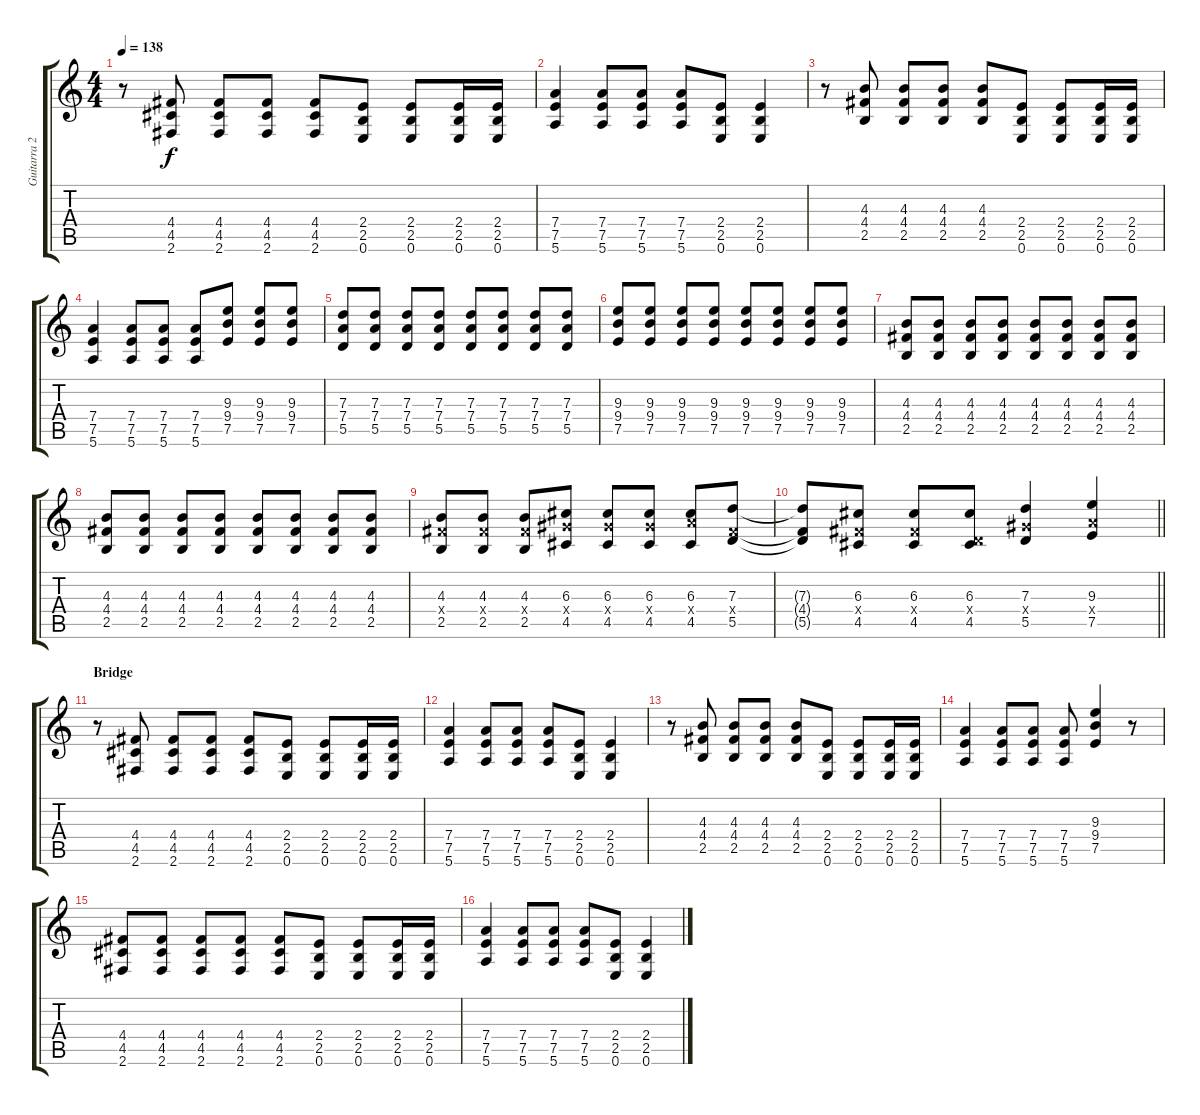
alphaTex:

\track ("Guitarra 2 - Erik" "Guitarra 2") {instrument overdrivenguitar}
\staff {score tabs}
\tuning (E4 B3 G3 D3 A2 E2) {hide}
\ts (4 4)
\tempo 138
\clef g2
\ks c
r.8{dy f} (4.4 4.5 2.6).8 (4.4 4.5 2.6).8 (4.4 4.5 2.6).8 (4.4 4.5 2.6).8 (2.4 2.5 0.6).8 (2.4 2.5 0.6).8 (2.4 2.5 0.6).16 (2.4 2.5 0.6).16 |
(7.4 7.5 5.6).4 (7.4 7.5 5.6).8 (7.4 7.5 5.6).8 (7.4 7.5 5.6).8 (2.4 2.5 0.6).8 (2.4 2.5 0.6).4 |
r.8 (4.3 4.4 2.5).8 (4.3 4.4 2.5).8 (4.3 4.4 2.5).8 (4.3 4.4 2.5).8 (2.4 2.5 0.6).8 (2.4 2.5 0.6).8 (2.4 2.5 0.6).16 (2.4 2.5 0.6).16 |
(7.4 7.5 5.6).4 (7.4 7.5 5.6).8 (7.4 7.5 5.6).8 (7.4 7.5 5.6).8 (9.3 9.4 7.5).8 (9.3 9.4 7.5).8 (9.3 9.4 7.5).8 |
(7.3 7.4 5.5).8 (7.3 7.4 5.5).8 (7.3 7.4 5.5).8 (7.3 7.4 5.5).8 (7.3 7.4 5.5).8 (7.3 7.4 5.5).8 (7.3 7.4 5.5).8 (7.3 7.4 5.5).8 |
(9.3 9.4 7.5).8 (9.3 9.4 7.5).8 (9.3 9.4 7.5).8 (9.3 9.4 7.5).8 (9.3 9.4 7.5).8 (9.3 9.4 7.5).8 (9.3 9.4 7.5).8 (9.3 9.4 7.5).8 |
(4.3 4.4 2.5).8 (4.3 4.4 2.5).8 (4.3 4.4 2.5).8 (4.3 4.4 2.5).8 (4.3 4.4 2.5).8 (4.3 4.4 2.5).8 (4.3 4.4 2.5).8 (4.3 4.4 2.5).8 |
(4.3 4.4 2.5).8 (4.3 4.4 2.5).8 (4.3 4.4 2.5).8 (4.3 4.4 2.5).8 (4.3 4.4 2.5).8 (4.3 4.4 2.5).8 (4.3 4.4 2.5).8 (4.3 4.4 2.5).8 |
(4.3 4.4{x} 2.5).8 (4.3 4.4{x} 2.5).8 (4.3 4.4{x} 2.5).8 (6.3 6.4{x} 4.5).8 (6.3 6.4{x} 4.5).8 (6.3 6.4{x} 4.5).8 (6.3 7.4{x} 4.5).8 (7.3 4.4{x} 5.5).8 |
\barLineRight lightlight
(7.3{t} 4.4{t} 5.5{t}).8 (6.3 4.4{x} 4.5).8 (6.3 4.4{x} 4.5).8 (6.3 0.4{x} 4.5).8 (7.3 6.4{x} 5.5).4 (9.3 7.4{x} 7.5).4 |
\section ("" "Bridge")
r.8 (4.4 4.5 2.6).8 (4.4 4.5 2.6).8 (4.4 4.5 2.6).8 (4.4 4.5 2.6).8 (2.4 2.5 0.6).8 (2.4 2.5 0.6).8 (2.4 2.5 0.6).16 (2.4 2.5 0.6).16 |
(7.4 7.5 5.6).4 (7.4 7.5 5.6).8 (7.4 7.5 5.6).8 (7.4 7.5 5.6).8 (2.4 2.5 0.6).8 (2.4 2.5 0.6).4 |
r.8 (4.3 4.4 2.5).8 (4.3 4.4 2.5).8 (4.3 4.4 2.5).8 (4.3 4.4 2.5).8 (2.4 2.5 0.6).8 (2.4 2.5 0.6).8 (2.4 2.5 0.6).16 (2.4 2.5 0.6).16 |
(7.4 7.5 5.6).4 (7.4 7.5 5.6).8 (7.4 7.5 5.6).8 (7.4 7.5 5.6).8 (9.3 9.4 7.5).4 r.8 |
(4.4 4.5 2.6).8 (4.4 4.5 2.6).8 (4.4 4.5 2.6).8 (4.4 4.5 2.6).8 (4.4 4.5 2.6).8 (2.4 2.5 0.6).8 (2.4 2.5 0.6).8 (2.4 2.5 0.6).16 (2.4 2.5 0.6).16 |
(7.4 7.5 5.6).4 (7.4 7.5 5.6).8 (7.4 7.5 5.6).8 (7.4 7.5 5.6).8 (2.4 2.5 0.6).8 (2.4 2.5 0.6).4
